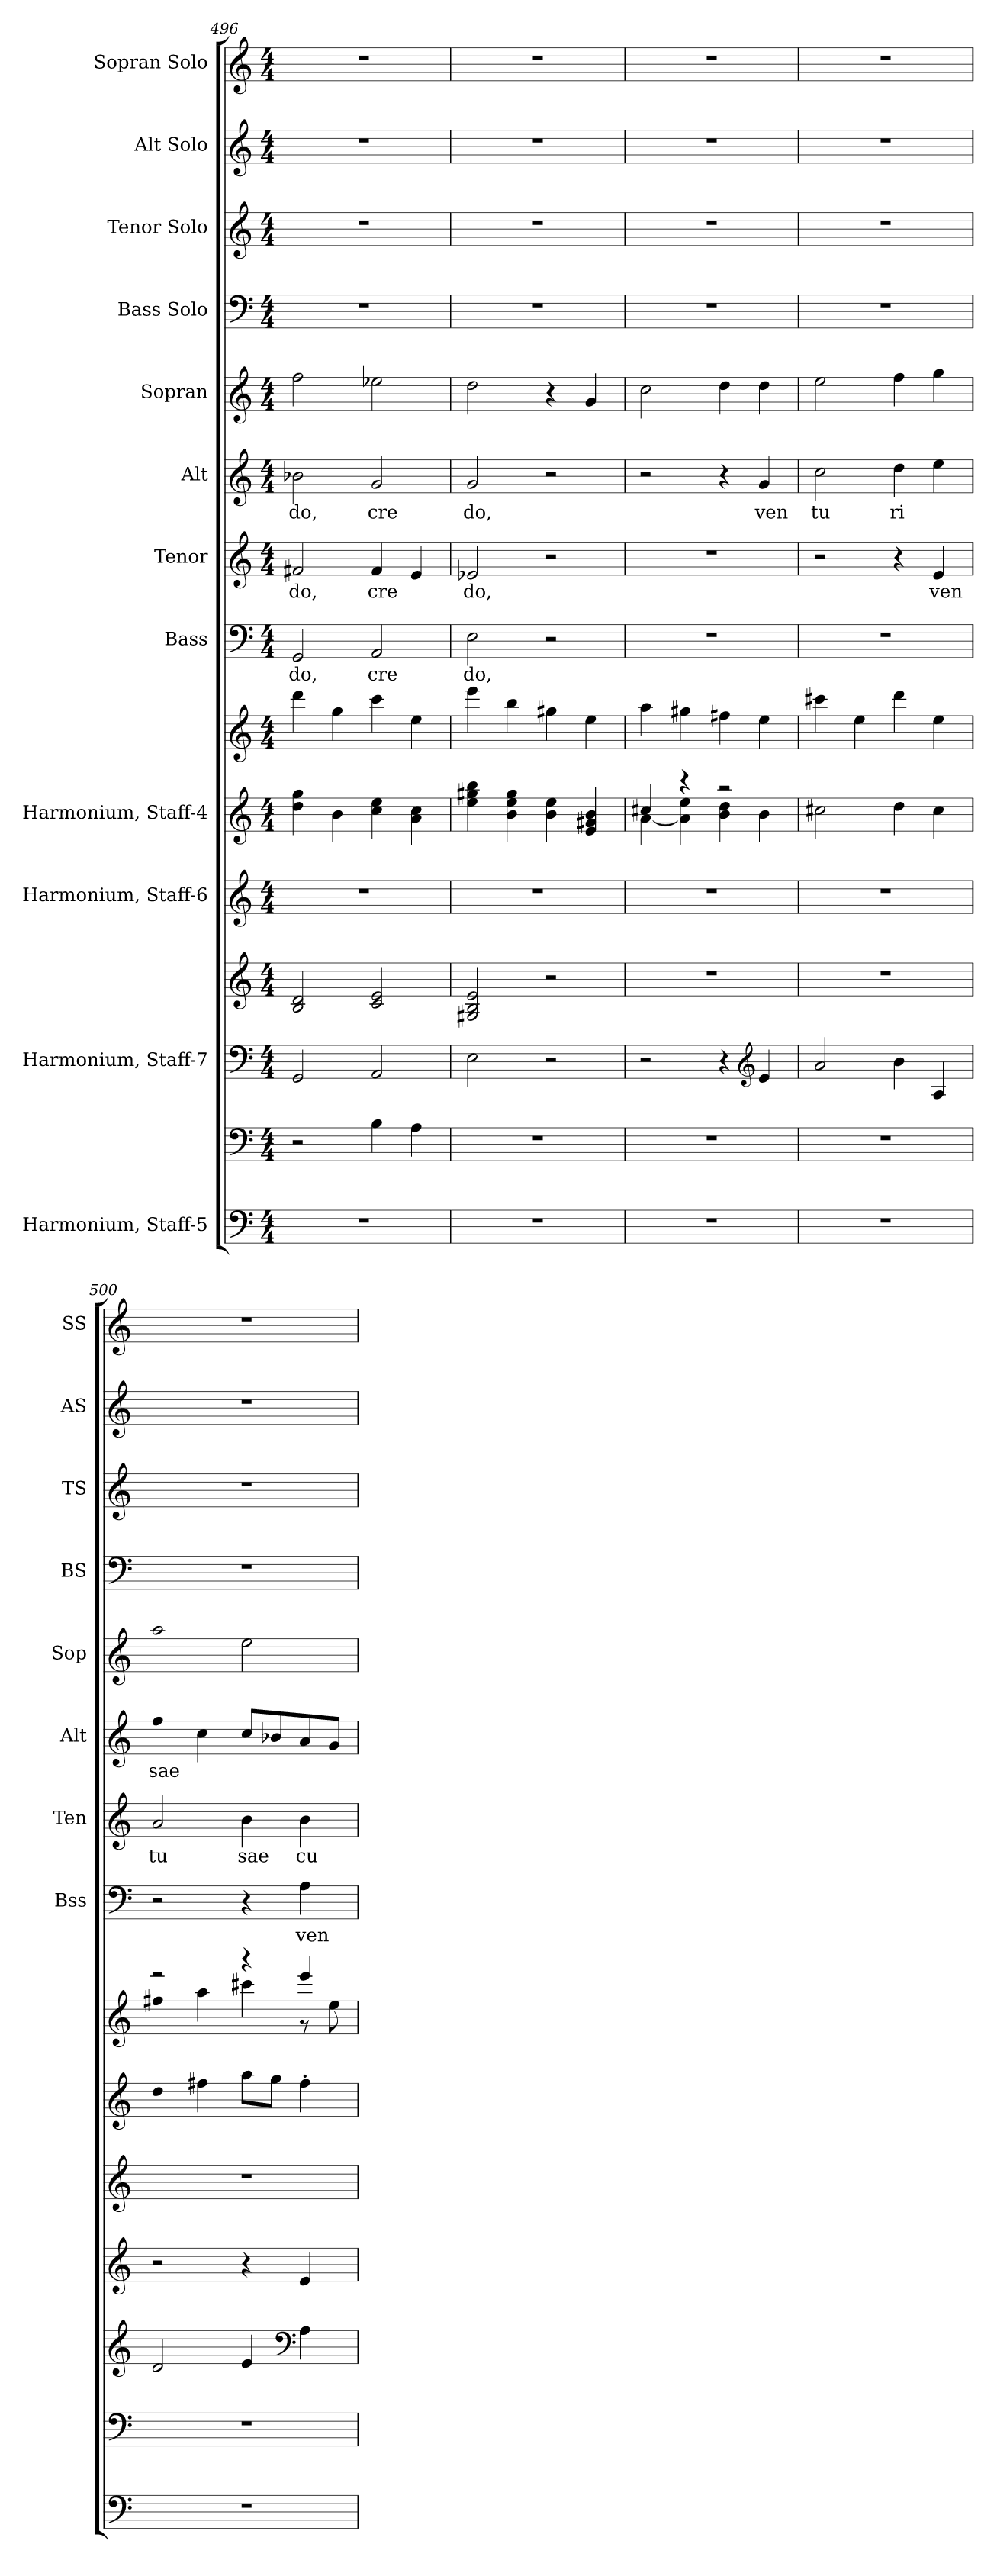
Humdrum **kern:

**kern	**kern	**kern	**kern	**kern	**kern	**kern	**kern	**text	**kern	**text	**kern	**text	**kern	**kern	**kern	**kern	**kern
*part12	*part12	*part11	*part11	*part10	*part9	*part9	*part8	*part8	*part7	*part7	*part6	*part6	*part5	*part4	*part3	*part2	*part1
*staff15	*staff14	*staff13	*staff12	*staff11	*staff10	*staff9	*staff8	*staff8	*staff7	*staff7	*staff6	*staff6	*staff5	*staff4	*staff3	*staff2	*staff1
*I"Harmonium, Staff-5	*	*I"Harmonium, Staff-7	*	*I"Harmonium, Staff-6	*I"Harmonium, Staff-4	*	*I"Bass	*	*I"Tenor	*	*I"Alt	*	*I"Sopran	*I"Bass Solo	*I"Tenor Solo	*I"Alt Solo	*I"Sopran Solo
*	*	*	*	*	*	*	*I'Bss	*	*I'Ten	*	*I'Alt	*	*I'Sop	*I'BS	*I'TS	*I'AS	*I'SS
*clefF4	*clefF4	*clefF4	*clefG2	*clefG2	*clefG2	*clefG2	*clefF4	*	*clefG2	*	*clefG2	*	*clefG2	*clefF4	*clefG2	*clefG2	*clefG2
*	*	*	*	*	*	*	*	*	*ITrd4c7	*	*ITrd2c3	*	*ITrd2c3	*	*ITrd4c7	*	*ITrd2c3
*k[]	*k[]	*k[]	*k[]	*k[]	*k[]	*k[]	*k[]	*	*k[b-]	*	*k[f#c#g#]	*	*k[f#c#g#]	*k[]	*k[b-]	*k[]	*k[f#c#g#]
*M4/4	*M4/4	*M4/4	*M4/4	*M4/4	*M4/4	*M4/4	*M4/4	*	*M4/4	*	*M4/4	*	*M4/4	*M4/4	*M4/4	*M4/4	*M4/4
=496	=496	=496	=496	=496	=496	=496	=496	=496	=496	=496	=496	=496	=496	=496	=496	=496	=496
1r	2r	2GG/	2B/ 2d/	1r	4dd\ 4gg\	4ddd\	2GG/	do,	2Bn/	do,	2gn\	do,	2dd\	1r	1r	1r	1r
.	.	.	.	.	4b\	4gg\	.	.	.	.	.	.	.	.	.	.	.
.	4B\	2AA/	2c/ 2e/	.	4cc\ 4ee\	4ccc\	2AA/	cre	4B/	cre	2e/	cre	2ccn\	.	.	.	.
.	4A\	.	.	.	4a\ 4cc\	4ee\	.	.	4A/	.	.	.	.	.	.	.	.
=497	=497	=497	=497	=497	=497	=497	=497	=497	=497	=497	=497	=497	=497	=497	=497	=497	=497
1r	1r	2E\	2G#X/ 2B/ 2e/	1r	4ee\ 4gg#X\ 4bb\	4eee\	2E\	do,	2A-X/	do,	2e/	do,	2b\	1r	1r	1r	1r
.	.	.	.	.	4b\ 4ee\ 4gg#\	4bb\	.	.	.	.	.	.	.	.	.	.	.
.	.	2r	2r	.	4b\ 4ee\	4gg#X\	2r	.	2r	.	2r	.	4r	.	.	.	.
.	.	.	.	.	4e/ 4g#X/ 4b/	4ee\	.	.	.	.	.	.	4e/	.	.	.	.
!!LO:PB:g=z
=498	=498	=498	=498	=498	=498	=498	=498	=498	=498	=498	=498	=498	=498	=498	=498	=498	=498
*	*	*	*	*	*^	*	*	*	*	*	*	*	*	*	*	*	*
1r	1r	2r	1r	1r	4cc#X/	[4a\	4aa\	1r	.	1r	.	2r	.	2a\	1r	1r	1r	1r
.	.	.	.	.	4r	4a\] 4ee\	4gg#X\	.	.	.	.	.	.	.	.	.	.	.
.	.	4r	.	.	2r	4b\ 4dd\	4ff#X\	.	.	.	.	4r	.	4b\	.	.	.	.
*	*	*clefG2	*	*	*	*	*	*	*	*	*	*	*	*	*	*	*	*
.	.	4e/	.	.	.	4b\	4ee\	.	.	.	.	4e/	ven	4b\	.	.	.	.
*	*	*	*	*	*v	*v	*	*	*	*	*	*	*	*	*	*	*	*
=499	=499	=499	=499	=499	=499	=499	=499	=499	=499	=499	=499	=499	=499	=499	=499	=499	=499
1r	1r	2a/	1r	1r	2cc#X\	4ccc#X\	1r	.	2r	.	2a\	tu	2cc#\	1r	1r	1r	1r
.	.	.	.	.	.	4ee\	.	.	.	.	.	.	.	.	.	.	.
.	.	4b\	.	.	4dd\	4ddd\	.	.	4r	.	4b\	ri	4dd\	.	.	.	.
.	.	4A/	.	.	4cc#\	4ee\	.	.	4A/	ven	4cc#\	.	4ee\	.	.	.	.
=500	=500	=500	=500	=500	=500	=500	=500	=500	=500	=500	=500	=500	=500	=500	=500	=500	=500
*	*	*	*	*	*	*^	*	*	*	*	*	*	*	*	*	*	*
1r	1r	2d/	2r	1r	4dd\	2r	4ff#X\	2r	.	2d/	tu	4dd\	sae	2ff#\	1r	1r	1r	1r
.	.	.	.	.	4ff#X\	.	4aa\	.	.	.	.	4a\	.	.	.	.	.	.
.	.	4e/	4r	.	8aa\L	4r	4ccc#X\	4r	.	4e\	sae	8a/L	.	2cc#\	.	.	.	.
.	.	.	.	.	8gg\J	.	.	.	.	.	.	8gn/	.	.	.	.	.	.
*	*	*clefF4	*	*	*	*	*	*	*	*	*	*	*	*	*	*	*	*
.	.	4A\	4e/	.	4ff#'\	4eee/	8r	4A\	ven	4e\	cu	8f#/	.	.	.	.	.	.
.	.	.	.	.	.	.	8ee\	.	.	.	.	8e/J	.	.	.	.	.	.
*	*	*	*	*	*	*v	*v	*	*	*	*	*	*	*	*	*	*	*
=	=	=	=	=	=	=	=	=	=	=	=	=	=	=	=	=	=
*-	*-	*-	*-	*-	*-	*-	*-	*-	*-	*-	*-	*-	*-	*-	*-	*-	*-
